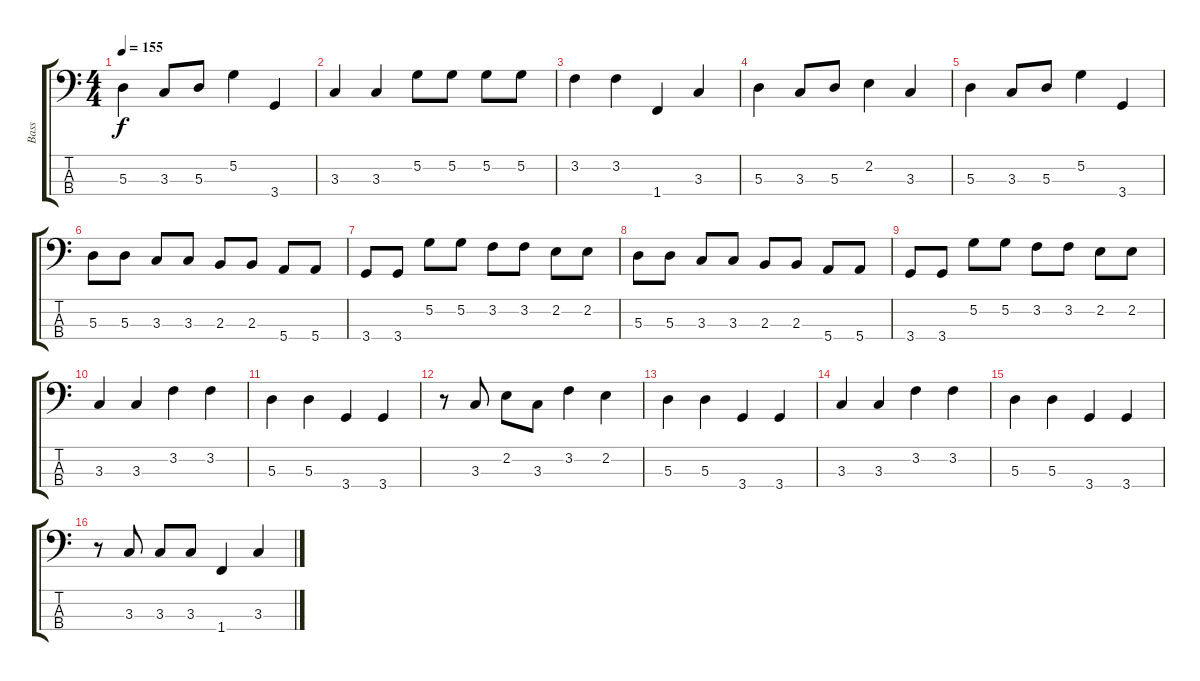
\track ("Bass" "Bass") {instrument electricbassfinger}
\staff {score tabs}
\tuning (G2 D2 A1 E1) {hide}
\ts (4 4)
\tempo 155
\clef f4
\ks c
5.3.4{dy f} 3.3.8 5.3.8 5.2.4 3.4.4 |
3.3.4 3.3.4 5.2.8 5.2.8 5.2.8 5.2.8 |
3.2.4 3.2.4 1.4.4 3.3.4 |
5.3.4 3.3.8 5.3.8 2.2.4 3.3.4 |
5.3.4 3.3.8 5.3.8 5.2.4 3.4.4 |
5.3.8 5.3.8 3.3.8 3.3.8 2.3.8 2.3.8 5.4.8 5.4.8 |
3.4.8 3.4.8 5.2.8 5.2.8 3.2.8 3.2.8 2.2.8 2.2.8 |
5.3.8 5.3.8 3.3.8 3.3.8 2.3.8 2.3.8 5.4.8 5.4.8 |
3.4.8 3.4.8 5.2.8 5.2.8 3.2.8 3.2.8 2.2.8 2.2.8 |
3.3.4 3.3.4 3.2.4 3.2.4 |
5.3.4 5.3.4 3.4.4 3.4.4 |
r.8 3.3.8 2.2.8 3.3.8 3.2.4 2.2.4 |
5.3.4 5.3.4 3.4.4 3.4.4 |
3.3.4 3.3.4 3.2.4 3.2.4 |
5.3.4 5.3.4 3.4.4 3.4.4 |
r.8 3.3.8 3.3.8 3.3.8 1.4.4 3.3.4
